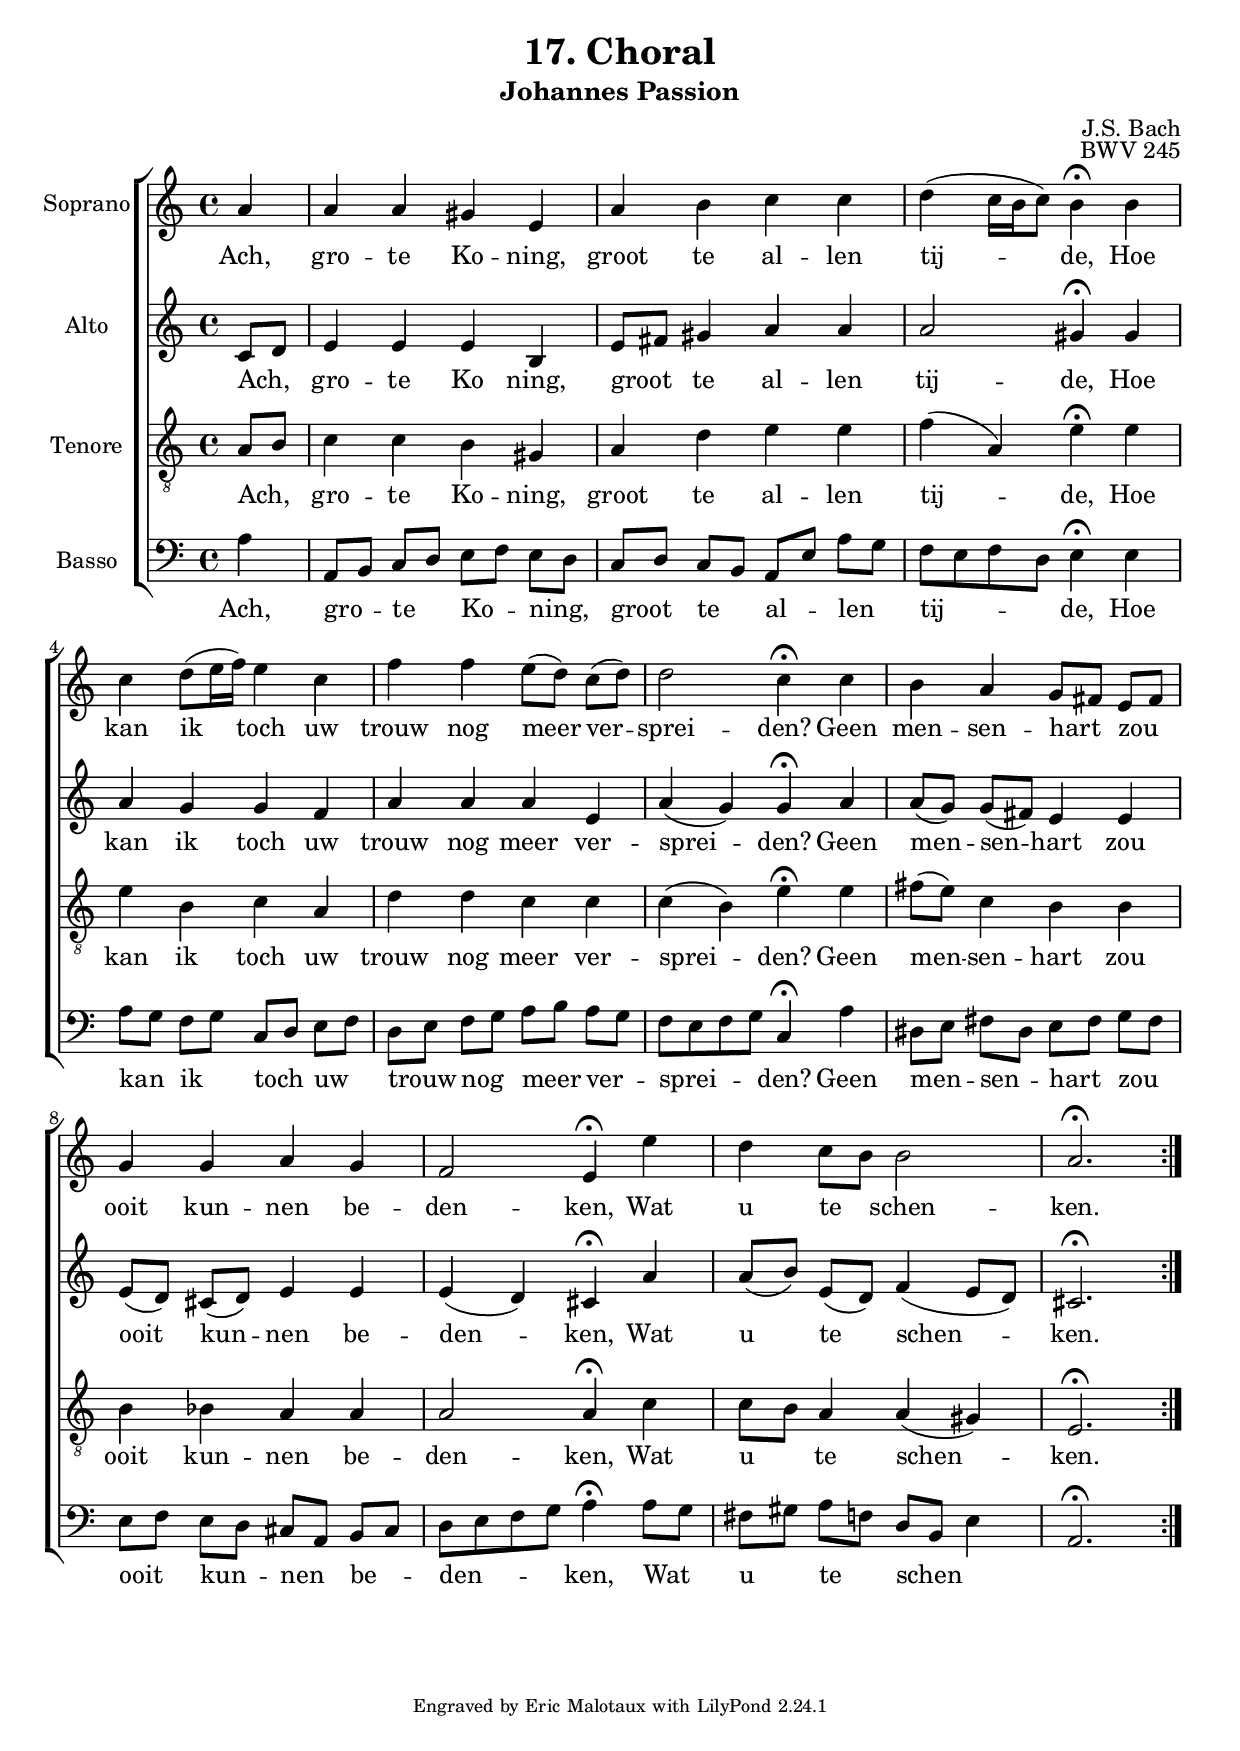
%
% J.S. Bach: Koraal 17 - "Ach großer König. Uit de Johannes Passion. Met nederlandse tekst, vertaald door
% Eva-Maria Kintzel - van Stokkum
%

\version "2.24.1"
#(set-default-paper-size "a4")

\paper {
}

\header {
  title = "17. Choral"
  subtitle = "Johannes Passion"
  composer = "J.S. Bach"
  opus = "BWV 245"
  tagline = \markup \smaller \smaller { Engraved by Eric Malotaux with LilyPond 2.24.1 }
}


superiusMusic = \relative a' {
  \clef treble
  \key a \minor

  \repeat volta 2 {
    \partial 4 a a a gis e a b c c d( c16 b c8) b4\fermata
    b  c d8( e16 f) e4 c f f e8([ d)] c( d) d2 c4\fermata
    c b a g8[ fis] e[ fis] g4 g a g f2 e4\fermata
    e' d c8[ b] b2 a2.\fermata
  }
  \fine
}

superiusLyrics = \lyricmode {
  Ach, gro -- te Ko -- ning, groot te al -- len tij -- de,
  Hoe kan ik toch uw trouw nog meer ver -- sprei -- den?
  Geen men -- sen -- hart _ zou _  ooit kun -- nen be -- den -- ken,
  Wat u te _ schen -- ken.
}

altusMusic = \relative d' {
  \clef treble
  \key a \minor

  \repeat volta 2 {
    \partial 4 c8[ d] e4 e e b e8[ fis] gis4 a a a2 gis4\fermata
    gis a g g f a a a e a(g) g\fermata
    a a8[( g]) g[( fis]) e4 e e8[( d]) cis[( d]) e4 e e( d) cis\fermata
    a' a8[( b]) e,[( d]) f4( e8[d]) cis2.\fermata
  }
  \fine
}

altusLyrics = \lyricmode {
  Ach, _ gro -- te Ko ning, groot _ te al -- len tij -- de,
  Hoe kan ik toch uw trouw nog meer ver -- sprei -- den?
  Geen men -- sen -- hart zou ooit kun -- nen be -- den -- ken,
  Wat u te schen -- ken.
}

tenorMusic = \relative a {
  \clef "treble_8"
  \key a \minor

  \repeat volta 2 {
    \partial 4 a8 b c4 c b gis a d e e f( a,) e'\fermata
    e e b c a d d c c c( b) e\fermata
    e fis8( e) c4 b b b bes a a a2 a4\fermata
    c c8 b a4 a( gis) e2.\fermata
  }
  \fine
}

tenorLyrics = \lyricmode {
  Ach, _ gro -- te Ko -- ning, groot te al -- len tij -- de,
  Hoe kan ik toch uw trouw nog meer ver -- sprei -- den?
  Geen men -- sen -- hart zou ooit kun -- nen be -- den -- ken,
  Wat u _ te schen -- ken.
}

bassusMusic = \relative a {
  \clef bass
  \key a \minor

  \repeat volta 2 {
    \partial 4 a4 a,8[ b] c[ d] e[ f] e[ d] c[ d] c[ b] a[ e']a g f e f d e4\fermata
    e a8[ g] f[ g] c,[ d] e[ f] d[ e] f[ g] a[ b] a[ g] f e f g c,4\fermata
    a' dis,8[ e] fis[ dis] e[ fis] g[ fis] e[ f] e[ d] cis[ a] b[ cis] d e f g a4\fermata
    a8 g fis[ gis] a[ f] d[ b] e4 a,2.\fermata
  }
  \fine
}

bassusLyrics = \lyricmode {
  Ach, gro _ -- te _ Ko _ -- ning, _ groot _ te _ al _ -- len _ tij _ _ _ -- de,
  Hoe kan _ ik _ toch _ uw _ trouw _ nog _ meer _ ver _ -- sprei _ _ _ -- den?
  Geen men _ -- sen _ -- hart _ zou _ ooit _ kun _ -- nen _ be _ -- den _ _ _ -- ken,
  Wat _ u _ te _ schen _ _ _ -- ken.
}

musicDefinition = \new ChoirStaff <<

  \new Staff \with {
    instrumentName = "Soprano"
    midiInstrument = "choir aahs"
  } <<
    \new Voice = superius {
      \superiusMusic
    }
  >>
  \new Lyrics \lyricsto superius \superiusLyrics

  \new Staff \with {
    instrumentName = "Alto"
    midiInstrument = "choir aahs"
  } <<
    \new Voice = altus {
      \altusMusic
    }
  >>
  \new Lyrics \lyricsto altus \altusLyrics

  \new Staff \with {
    instrumentName = "Tenore"
    midiInstrument = "choir aahs"
  } <<
    \new Voice = tenor {
      \tenorMusic
    }
  >>
  \new Lyrics \lyricsto tenor \tenorLyrics

  \new Staff \with {
    instrumentName = "Basso"
    midiInstrument = "choir aahs"
  } <<
    \new Voice = bassus {
      \bassusMusic
    }
  >>
  \new Lyrics \lyricsto bassus \bassusLyrics

>>

layoutDefinition = \layout {
}

midiDefinition = \midi {
  \tempo 4=75
}

\book {
  \score {
    \musicDefinition
    \layoutDefinition
    \midiDefinition
  }
}
